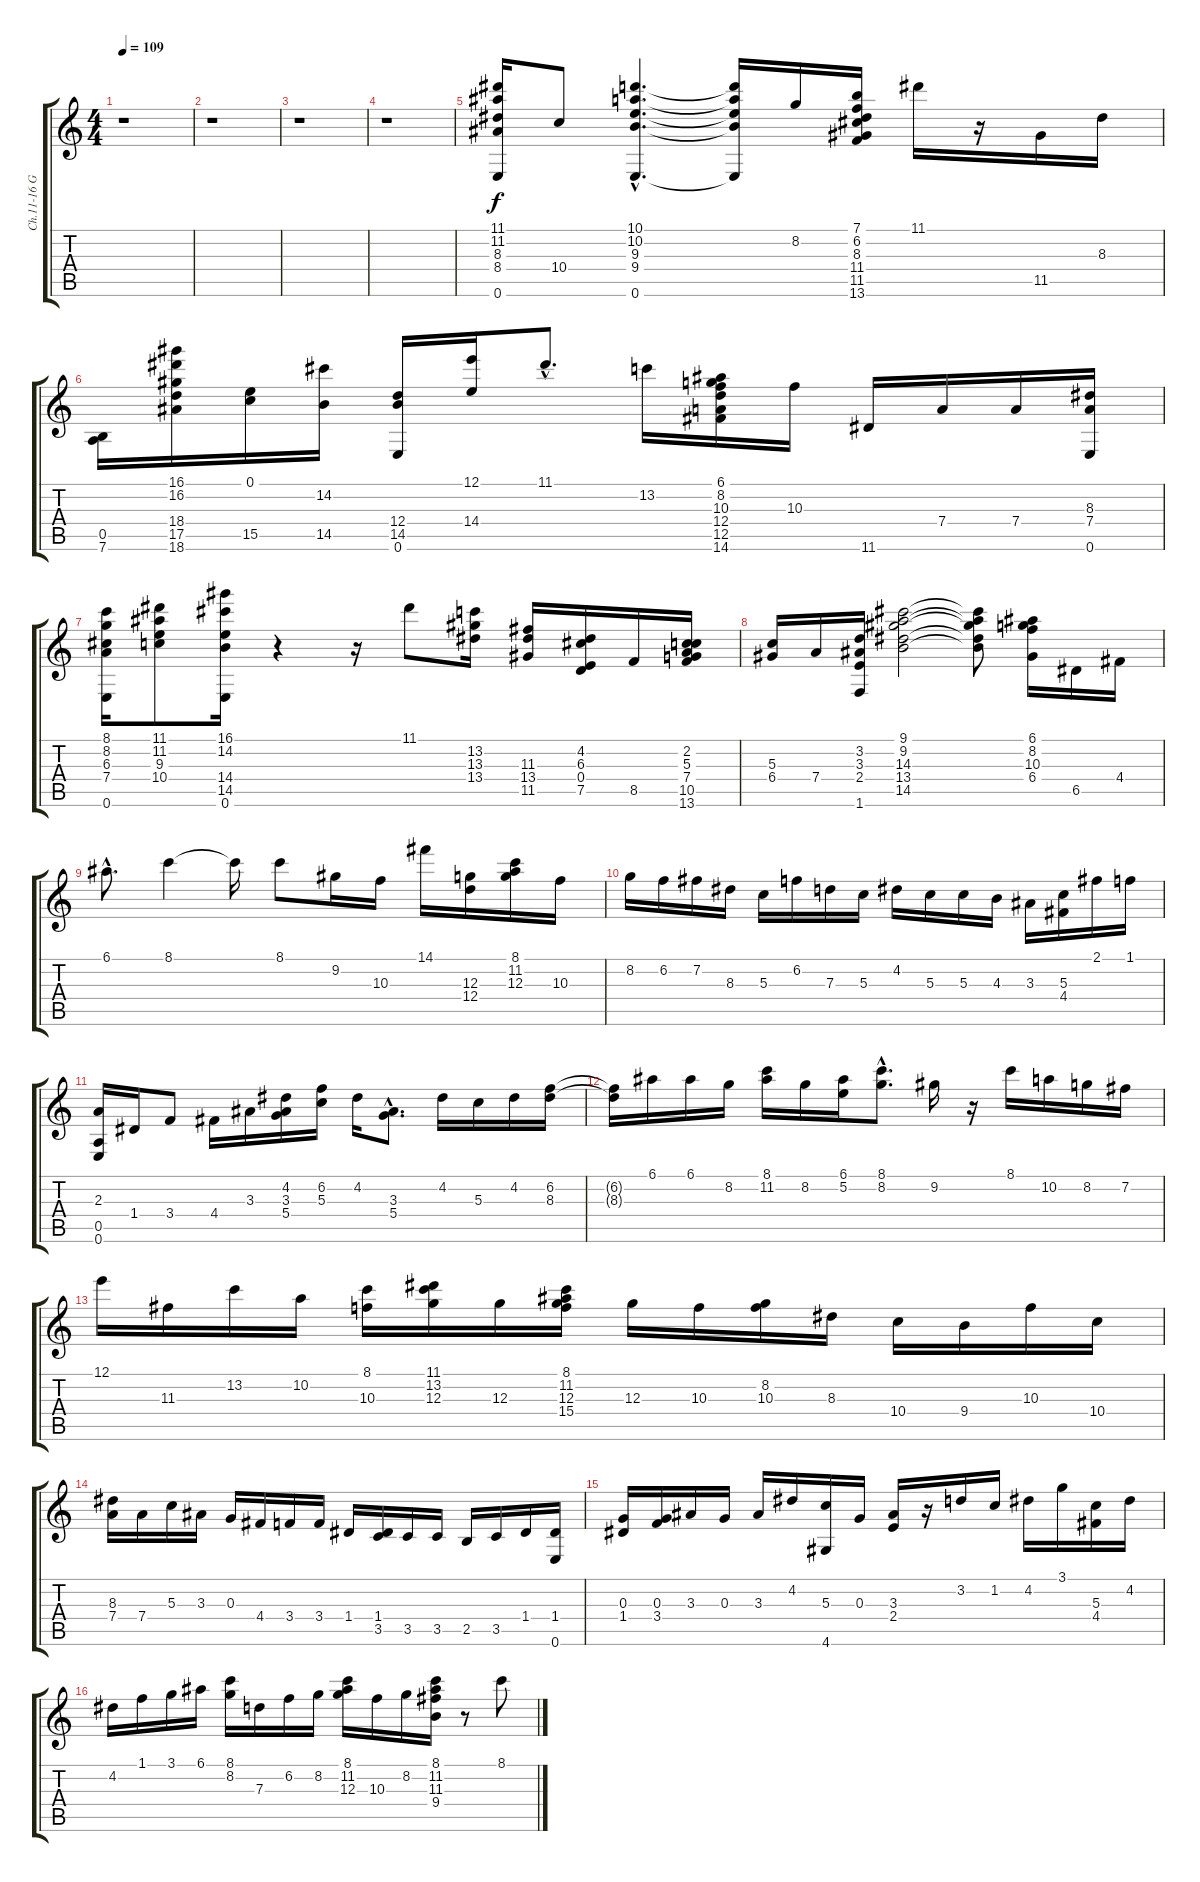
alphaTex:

\track ("Ch.11-16 Guitar" "Ch.11-16 G") {instrument distortionguitar}
\staff {score tabs}
\tuning (E4 B3 G3 D3 A2 E2) {hide}
\ts (4 4)
\tempo 109
\clef g2
\ks c
r.1{dy f} |
r.1 |
r.1 |
r.1 |
(11.1 11.2 8.3 8.4 0.6).16 10.4.8 (10.1{hac} 10.2{hac} 9.3{hac} 9.4{hac} 0.6{hac}).4{d} (10.1{t} 10.2{t} 9.3{t} 9.4{t} 0.6{t}).16 8.2.16 (7.1 6.2 8.3 11.4 11.5 13.6).16 11.1.16 r.16 11.5.16 8.3.16 |
(0.5 7.6).16 (16.1 16.2 18.4 17.5 18.6).16 (0.1 15.5).16 (14.2 14.5).16 (12.4 14.5 0.6).16 (12.1 14.4).16 11.1{hac}.8{d} 13.2.16 (6.1 8.2 10.3 12.4 12.5 14.6).16 10.3.16 11.6.16 7.4.16 7.4.16 (8.3 7.4 0.6).16 |
(8.1 8.2 6.3 7.4 0.6).16 (11.1 11.2 9.3 10.4).8 (16.1 14.2 14.4 14.5 0.6).16 r.4 r.16 11.1.8 (13.2 13.3 13.4).16 (11.3 13.4 11.5).16 (4.2 6.3 0.4 7.5).16 8.5.16 (2.2 5.3 7.4 10.5 13.6).16 |
(5.3 6.4).16 7.4.16 (3.2 3.3 2.4 1.6).16 (9.1 9.2 14.3 13.4 14.5).2 (9.1{t} 9.2{t} 14.3{t} 13.4{t} 14.5{t}).8 (6.1 8.2 10.3 6.4).16 6.5.16 4.4.16 |
6.1{hac}.8{d} 8.1.4 8.1{t}.16 8.1.8 9.2.16 10.3.16 14.1.16 (12.3 12.4).16 (8.1 11.2 12.3).16 10.3.16 |
8.2.16 6.2.16 7.2.16 8.3.16 5.3.16 6.2.16 7.3.16 5.3.16 4.2.16 5.3.16 5.3.16 4.3.16 3.3.16 (5.3 4.4).16 2.1.16 1.1.16 |
(2.3 0.5 0.6).16 1.4.16 3.4.8 4.4.16 3.3.16 (4.2 3.3 5.4).16 (6.2 5.3).16 4.2.16 (3.3{hac} 5.4{hac}).8{d} 4.2.16 5.3.16 4.2.16 (6.2 8.3).16 |
(6.2{t} 8.3{t}).16 6.1.16 6.1.16 8.2.16 (8.1 11.2).16 8.2.16 (6.1 5.2).16 (8.1{hac} 8.2{hac}).8{d} 9.2.16 r.16 8.1.16 10.2.16 8.2.16 7.2.16 |
12.1.16 11.3.16 13.2.16 10.2.16 (8.1 10.3).16 (11.1 13.2 12.3).16 12.3.16 (8.1 11.2 12.3 15.4).16 12.3.16 10.3.16 (8.2 10.3).16 8.3.16 10.4.16 9.4.16 10.3.16 10.4.16 |
(8.3 7.4).16 7.4.16 5.3.16 3.3.16 0.3.16 4.4.16 3.4.16 3.4.16 1.4.16 (1.4 3.5).16 3.5.16 3.5.16 2.5.16 3.5.16 1.4.16 (1.4 0.6).16 |
(0.3 1.4).16 (0.3 3.4).16 3.3.16 0.3.16 3.3.16 4.2.16 (5.3 4.6).16 0.3.16 (3.3 2.4).16 r.16 3.2.16 1.2.16 4.2.16 3.1.16 (5.3 4.4).16 4.2.16 |
4.2.16 1.1.16 3.1.16 6.1.16 (8.1 8.2).16 7.3.16 6.2.16 8.2.16 (8.1 11.2 12.3).16 10.3.16 8.2.16 (8.1 11.2 11.3 9.4).16 r.8 8.1.8
